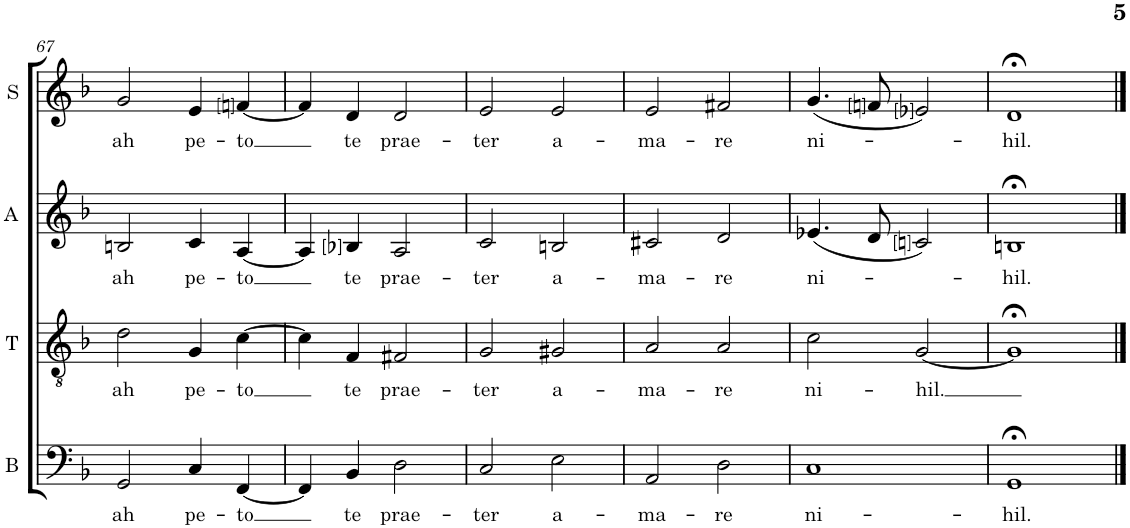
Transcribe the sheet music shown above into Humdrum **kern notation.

**kern	**text	**kern	**text	**kern	**text	**kern	**text
*part4	*part4	*part3	*part3	*part2	*part2	*part1	*part1
*staff4	*staff4	*staff3	*staff3	*staff2	*staff2	*staff1	*staff1
*I"Bass (Bassus)	*	*I"Tenor	*	*I"Alto (Altus)	*	*I"Soprano (Cantus)	*
*I'B	*	*I'T	*	*I'A	*	*I'S	*
!!LO:PB:g=z
*clefF4	*	*clefGv2	*	*clefG2	*	*clefG2	*
*k[b-]	*	*k[b-]	*	*k[b-]	*	*k[b-]	*
*M2/2	*	*M2/2	*	*M2/2	*	*M2/2	*
*met(c|)	*	*met(c|)	*	*met(c|)	*	*met(c|)	*
=67	=67	=67	=67	=67	=67	=67	=67
!	!LO:LY:b	!	!LO:LY:b	!	!LO:LY:b	!	!LO:LY:b
2GG/	ah	2d\	ah	2Bn/	ah	2g/	ah
!	!LO:LY:b	!	!LO:LY:b	!	!LO:LY:b	!	!LO:LY:b
4C/	pe-	4G/	pe-	4c/	pe-	4e/	pe-
!	!LO:LY:b	!	!LO:LY:b	!	!LO:LY:b	!	!LO:LY:b
[<4FF/	-to	[>4c\	-to	[<4A/	-to	[<4fnj/	-to
=68	=68	=68	=68	=68	=68	=68	=68
4FF/]	.	4c\]	.	4A/]	.	4f/]	.
!	!LO:LY:b	!	!LO:LY:b	!	!LO:LY:b	!	!LO:LY:b
4BB-/	te	4F/	te	4B-j/	te	4d/	te
!	!LO:LY:b	!	!LO:LY:b	!	!LO:LY:b	!	!LO:LY:b
2D\	prae-	2F#X/	prae-	2A/	prae-	2d/	prae-
=69	=69	=69	=69	=69	=69	=69	=69
!	!LO:LY:b	!	!LO:LY:b	!	!LO:LY:b	!	!LO:LY:b
2C/	-ter	2G/	-ter	2c/	-ter	2e/	-ter
!	!LO:LY:b	!	!LO:LY:b	!	!LO:LY:b	!	!LO:LY:b
2E\	a-	2G#X/	a-	2Bn/	a-	2e/	a-
=70	=70	=70	=70	=70	=70	=70	=70
!	!LO:LY:b	!	!LO:LY:b	!	!LO:LY:b	!	!LO:LY:b
2AA/	-ma-	2A/	-ma-	2c#X/	-ma-	2e/	-ma-
!	!LO:LY:b	!	!LO:LY:b	!	!LO:LY:b	!	!LO:LY:b
2D\	-re	2A/	-re	2d/	-re	2f#X/	-re
=71	=71	=71	=71	=71	=71	=71	=71
!	!LO:LY:b	!	!LO:LY:b	!	!LO:LY:b	!	!LO:LY:b
1C	ni-	2c\	ni-	(4.e-X/	ni-	(4.g/	ni-
.	.	.	.	8d/	.	8fnj/	.
!	!	!	!LO:LY:b	!	!	!	!
.	.	[<2G/	-hil.	2cnj/)	.	2e-j/)	.
=72	=72	=72	=72	=72	=72	=72	=72
!	!LO:LY:b	!	!	!	!LO:LY:b	!	!LO:LY:b
1GG;<	-hil.	1G;<]	.	1Bn;<	-hil.	1d;<	-hil.
==	==	==	==	==	==	==	==
*-	*-	*-	*-	*-	*-	*-	*-
